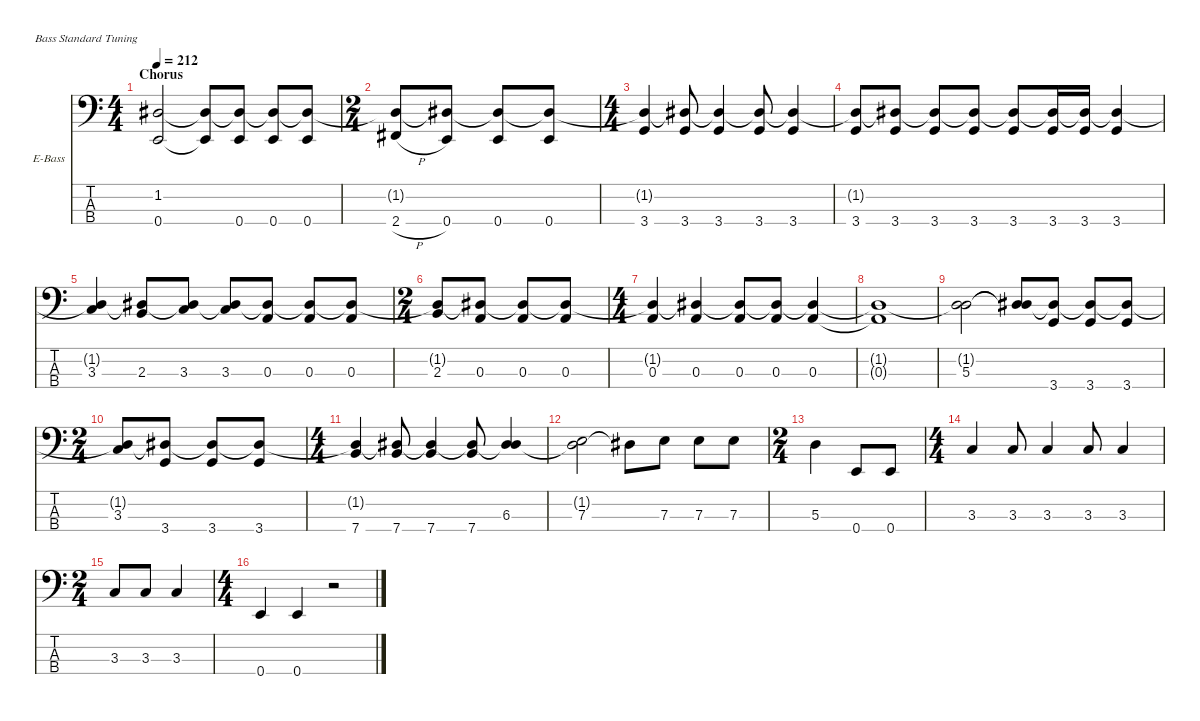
\hideDynamics
\bracketExtendMode nobrackets
\firstSystemTrackNameOrientation horizontal
\otherSystemsTrackNameOrientation horizontal
\track ("Cliff Burton" "E-Bass") {instrument electricbassfinger}
\staff {score tabs}
\tuning (G2 D2 A1 E1)
\ts (4 4)
\section ("" "Chorus")
\tempo 212
\clef f4
\ks c
(0.4 1.2{t acc #}).2{dy fff beam Up} (0.4{t} 1.2{t acc #}).8{dy f beam Up} (0.4 1.2{t acc #}).8{dy fff beam Up} (0.4 1.2{t acc #}).8{dy f beam Up} (0.4 1.2{t acc #}).8{beam Up} |
\ts (2 4)
\beaming (8 2 2)
(2.4{h acc #} 1.2{t acc #}).8{dy fff beam Up} (0.4 1.2{t acc #}).8{beam Up} (0.4 1.2{t acc #}).8{beam Up} (0.4 1.2{t acc #}).8{beam Up} |
\ts (4 4)
\beaming (8 2 2 2 2)
(3.4 1.2{t acc #}).4{beam Up} (3.4 1.2{t acc #}).8{beam Up} (3.4 1.2{t acc #}).4{beam Up} (3.4 1.2{t acc #}).8{beam Up} (3.4 1.2{t acc #}).4{beam Up} |
(3.4 1.2{t acc #}).8{beam Up} (3.4 1.2{t acc #}).8{beam Up} (3.4 1.2{t acc #}).8{beam Up} (3.4 1.2{t acc #}).8{beam Up} (3.4 1.2{t acc #}).8{beam Up} (3.4 1.2{t acc #}).16{beam Up} (3.4 1.2{t acc #}).16{beam Up} (3.4 1.2{t acc #}).4{beam Up} |
(3.3 1.2{t acc #}).4{beam Up} (2.3 1.2{t acc #}).8{beam Up} (3.3 1.2{t acc #}).8{beam Up} (3.3 1.2{t acc #}).8{beam Up} (0.3 1.2{t acc #}).8{beam Up} (0.3 1.2{t acc #}).8{beam Up} (0.3 1.2{t acc #}).8{beam Up} |
\ts (2 4)
\beaming (8 2 2)
(2.3 1.2{t acc #}).8{beam Up} (0.3 1.2{t acc #}).8{beam Up} (0.3 1.2{t acc #}).8{beam Up} (0.3 1.2{t acc #}).8{beam Up} |
\ts (4 4)
\beaming (8 2 2 2 2)
(0.3 1.2{t acc #}).4{beam Up} (0.3 1.2{t acc #}).4{beam Up} (0.3 1.2{t acc #}).8{beam Up} (0.3 1.2{t acc #}).8{beam Up} (0.3 1.2{t acc #}).4{beam Up} |
(0.3{t} 1.2{t acc #}).1{dy f beam Up} |
(5.3 1.2{t acc #}).2{dy fff beam Down} (5.3{t} 1.2{t acc #}).8{dy f beam Up} (3.4 1.2{t acc #}).8{dy fff beam Up} (3.4 1.2{t acc #}).8{beam Up} (3.4 1.2{t acc #}).8{beam Up} |
\ts (2 4)
\beaming (8 2 2)
(3.3 1.2{t acc #}).8{beam Up} (3.4 1.2{t acc #}).8{beam Up} (3.4 1.2{t acc #}).8{beam Up} (3.4 1.2{t acc #}).8{beam Up} |
\ts (4 4)
\beaming (8 2 2 2 2)
(7.4 1.2{t acc #}).4{beam Up} (7.4 1.2{t acc #}).8{beam Up} (7.4 1.2{t acc #}).4{beam Up} (7.4 1.2{t acc #}).8{beam Up} (6.3{acc #} 1.2{t acc #}).4{beam Up} |
(7.3 1.2{t acc #}).2{beam Down} 1.2{t acc #}.8{dy f beam Down} 7.3.8{dy fff beam Down} 7.3.8{beam Down} 7.3.8{beam Down} |
\ts (2 4)
\beaming (8 2 2)
5.3.4{beam Down} 0.4.8{beam Up} 0.4.8{beam Up} |
\ts (4 4)
\beaming (8 2 2 2 2)
3.3.4{beam Up} 3.3.8{beam Up} 3.3.4{beam Up} 3.3.8{beam Up} 3.3.4{beam Up} |
\ts (2 4)
\beaming (8 2 2)
3.3.8{beam Up} 3.3.8{beam Up} 3.3.4{beam Up} |
\ts (4 4)
\beaming (8 2 2 2 2)
0.4.4{beam Up} 0.4.4{beam Up} r.2{beam Up}
